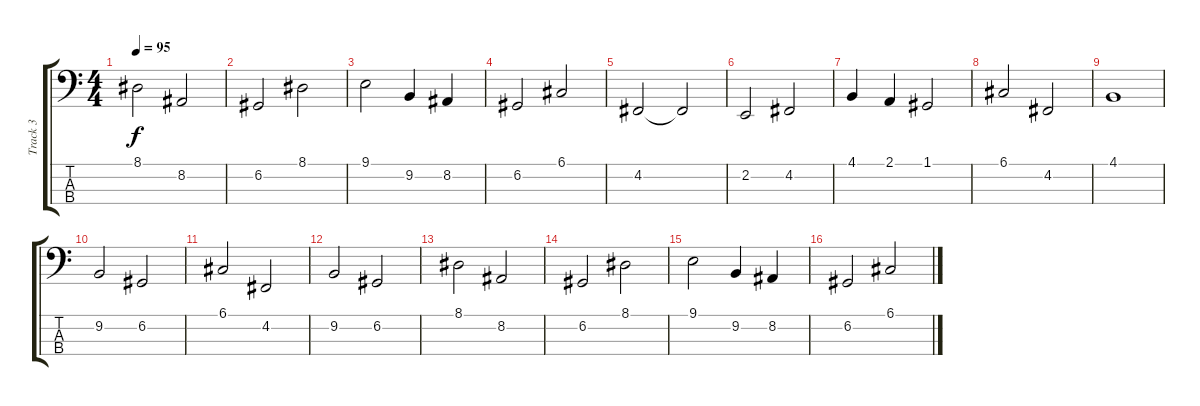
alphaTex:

\track ("Track 3" "Track 3") {instrument cello}
\staff {score tabs}
\tuning (G2 D2 A1 E1) {hide}
\ts (4 4)
\tempo 95
\clef f4
\ks c
8.1.2{dy f} 8.2.2 |
6.2.2 8.1.2 |
9.1.2 9.2.4 8.2.4 |
6.2.2 6.1.2 |
4.2.2 4.2{t}.2{volume 10} |
2.2.2{volume 14} 4.2.2 |
4.1.4 2.1.4 1.1.2 |
6.1.2 4.2.2 |
4.1.1 |
9.2.2 6.2.2 |
6.1.2 4.2.2 |
9.2.2 6.2.2 |
8.1.2 8.2.2 |
6.2.2 8.1.2 |
9.1.2 9.2.4 8.2.4 |
6.2.2 6.1.2
